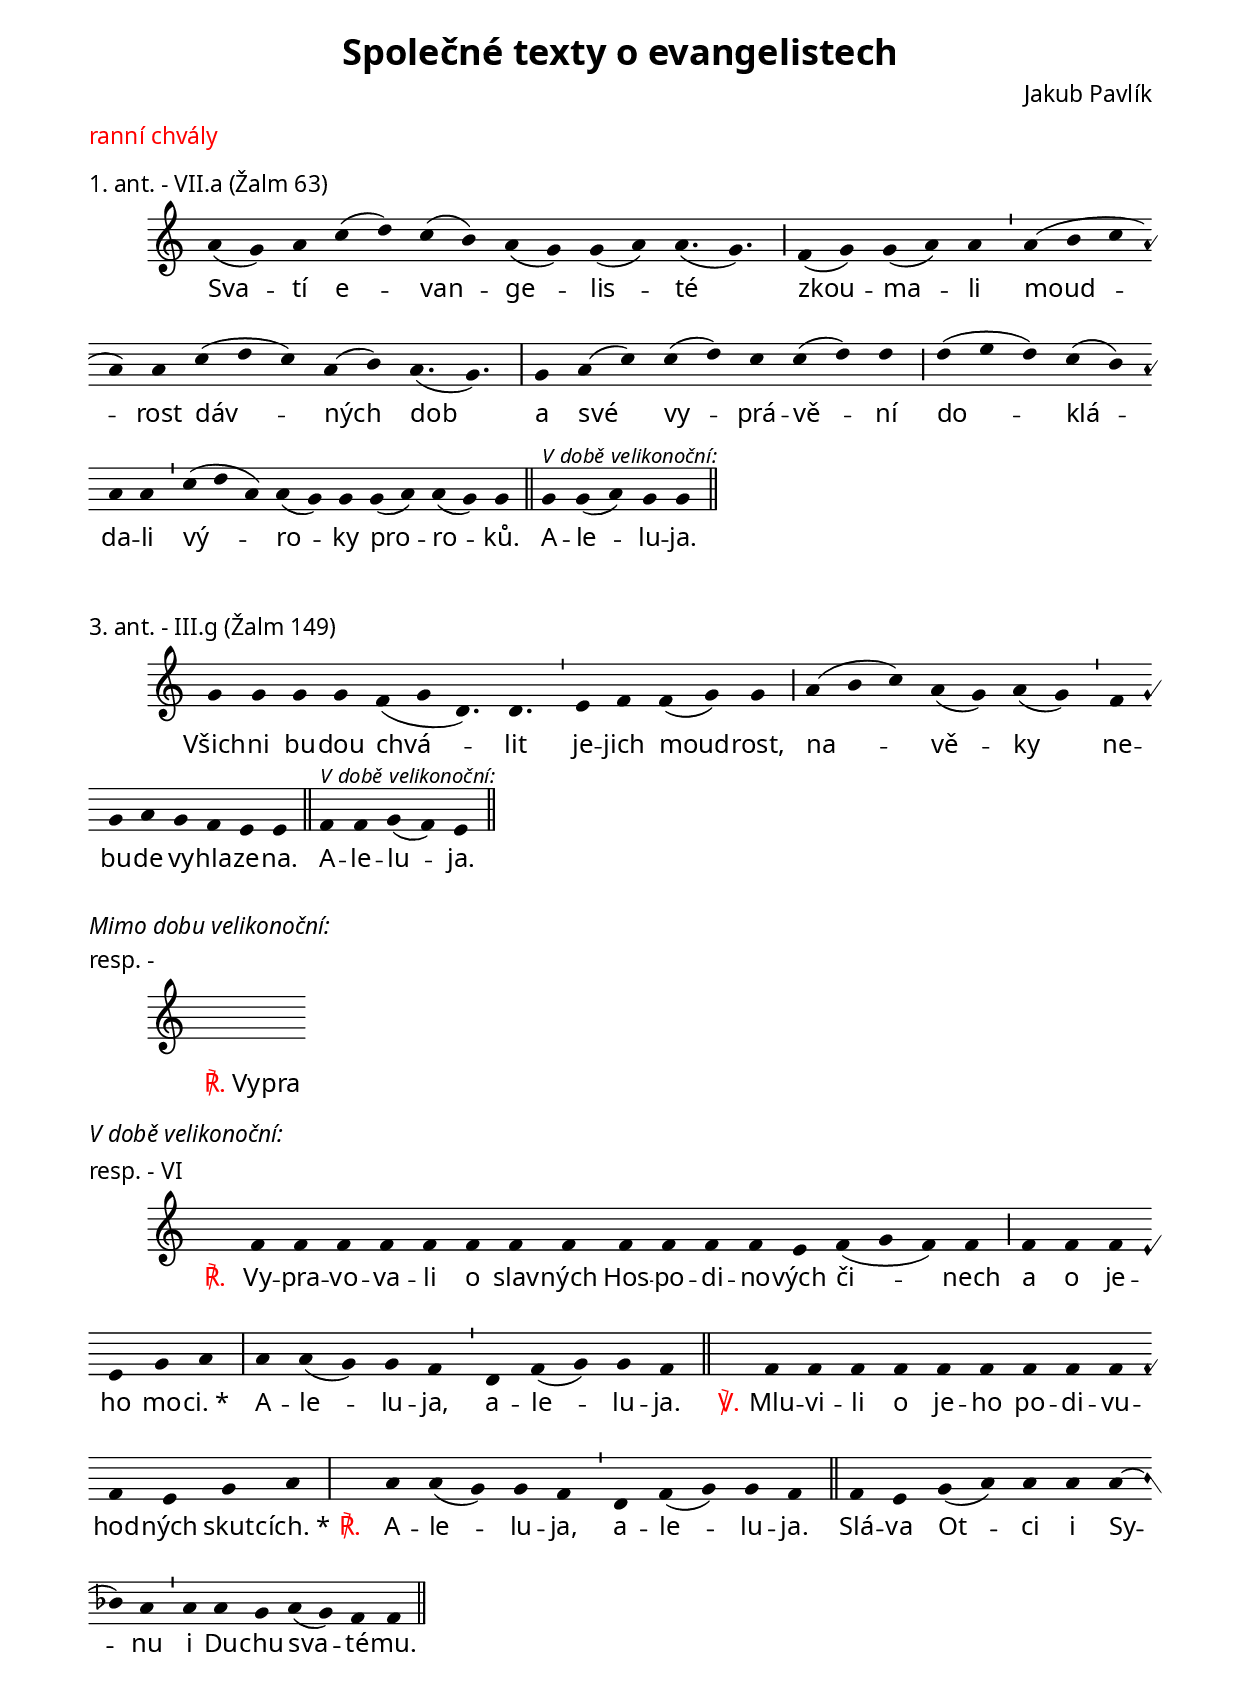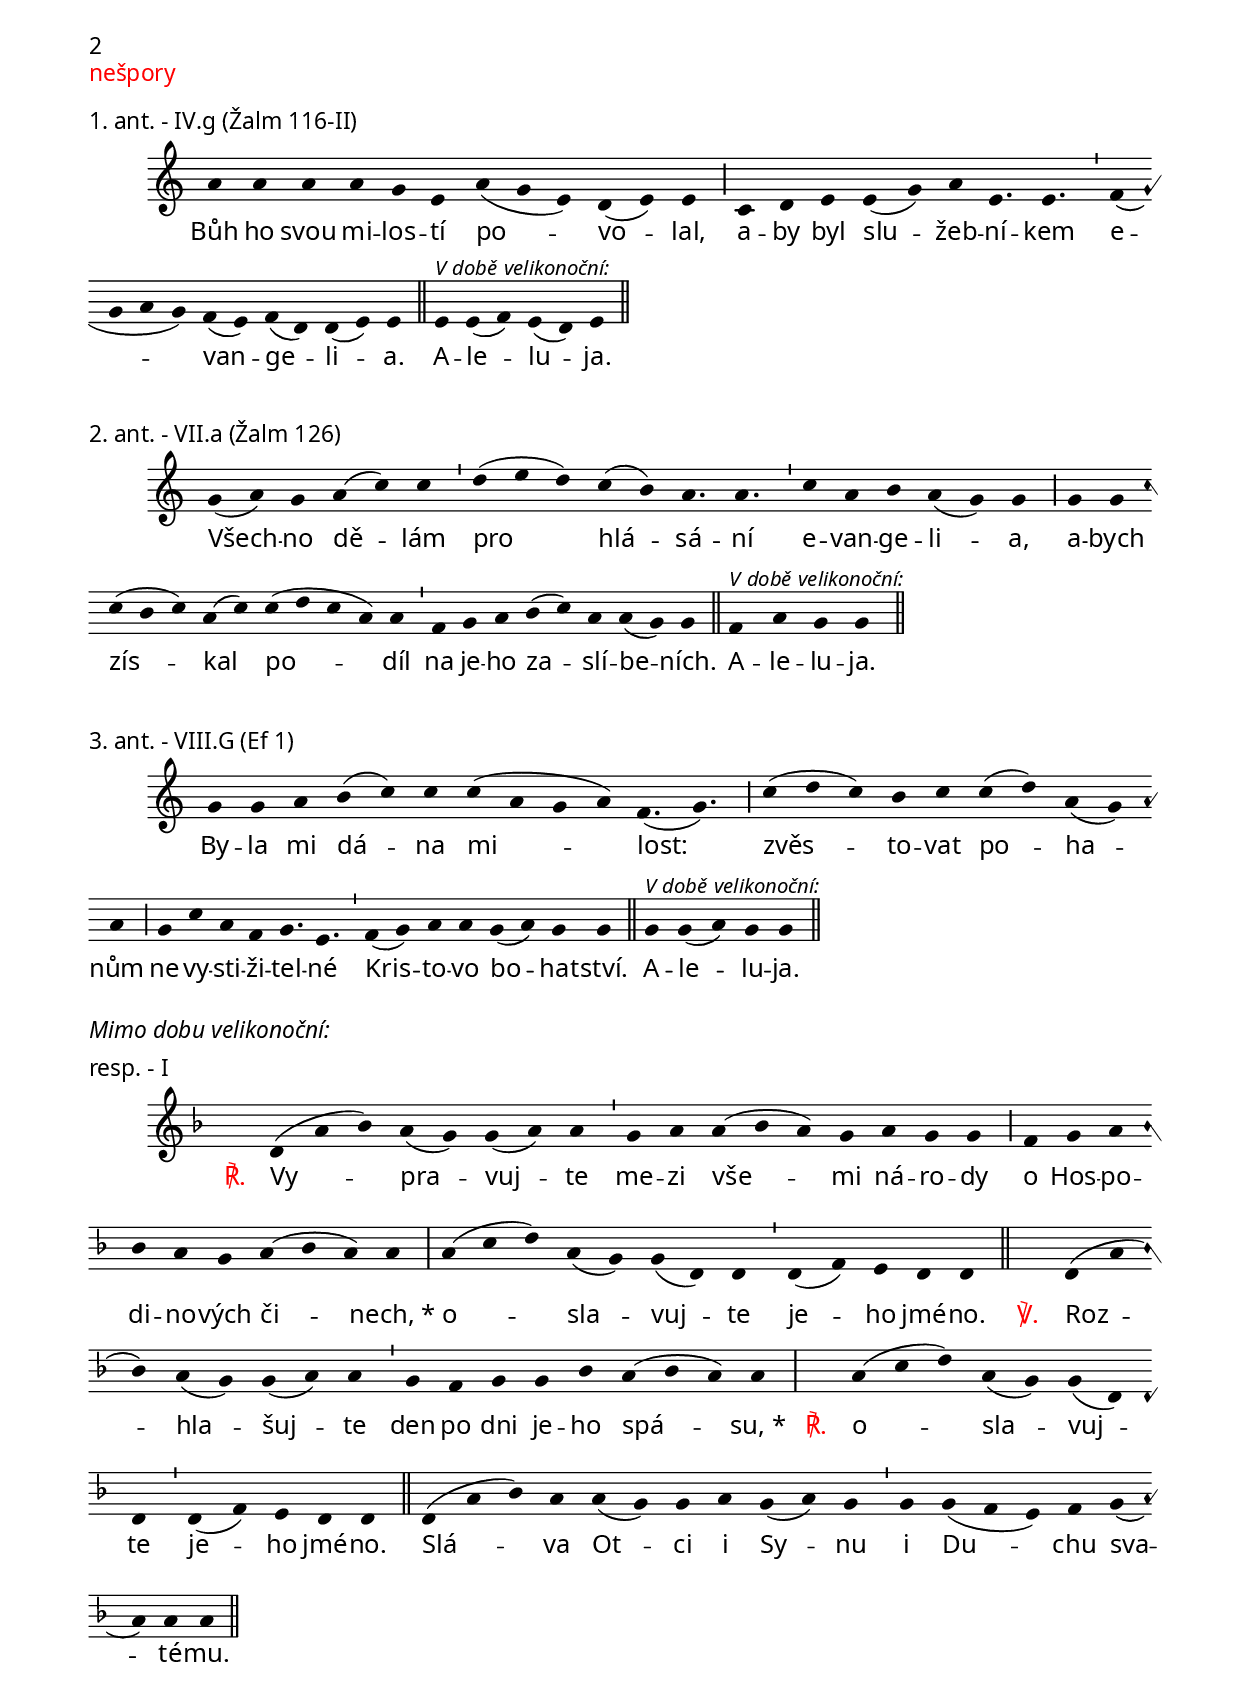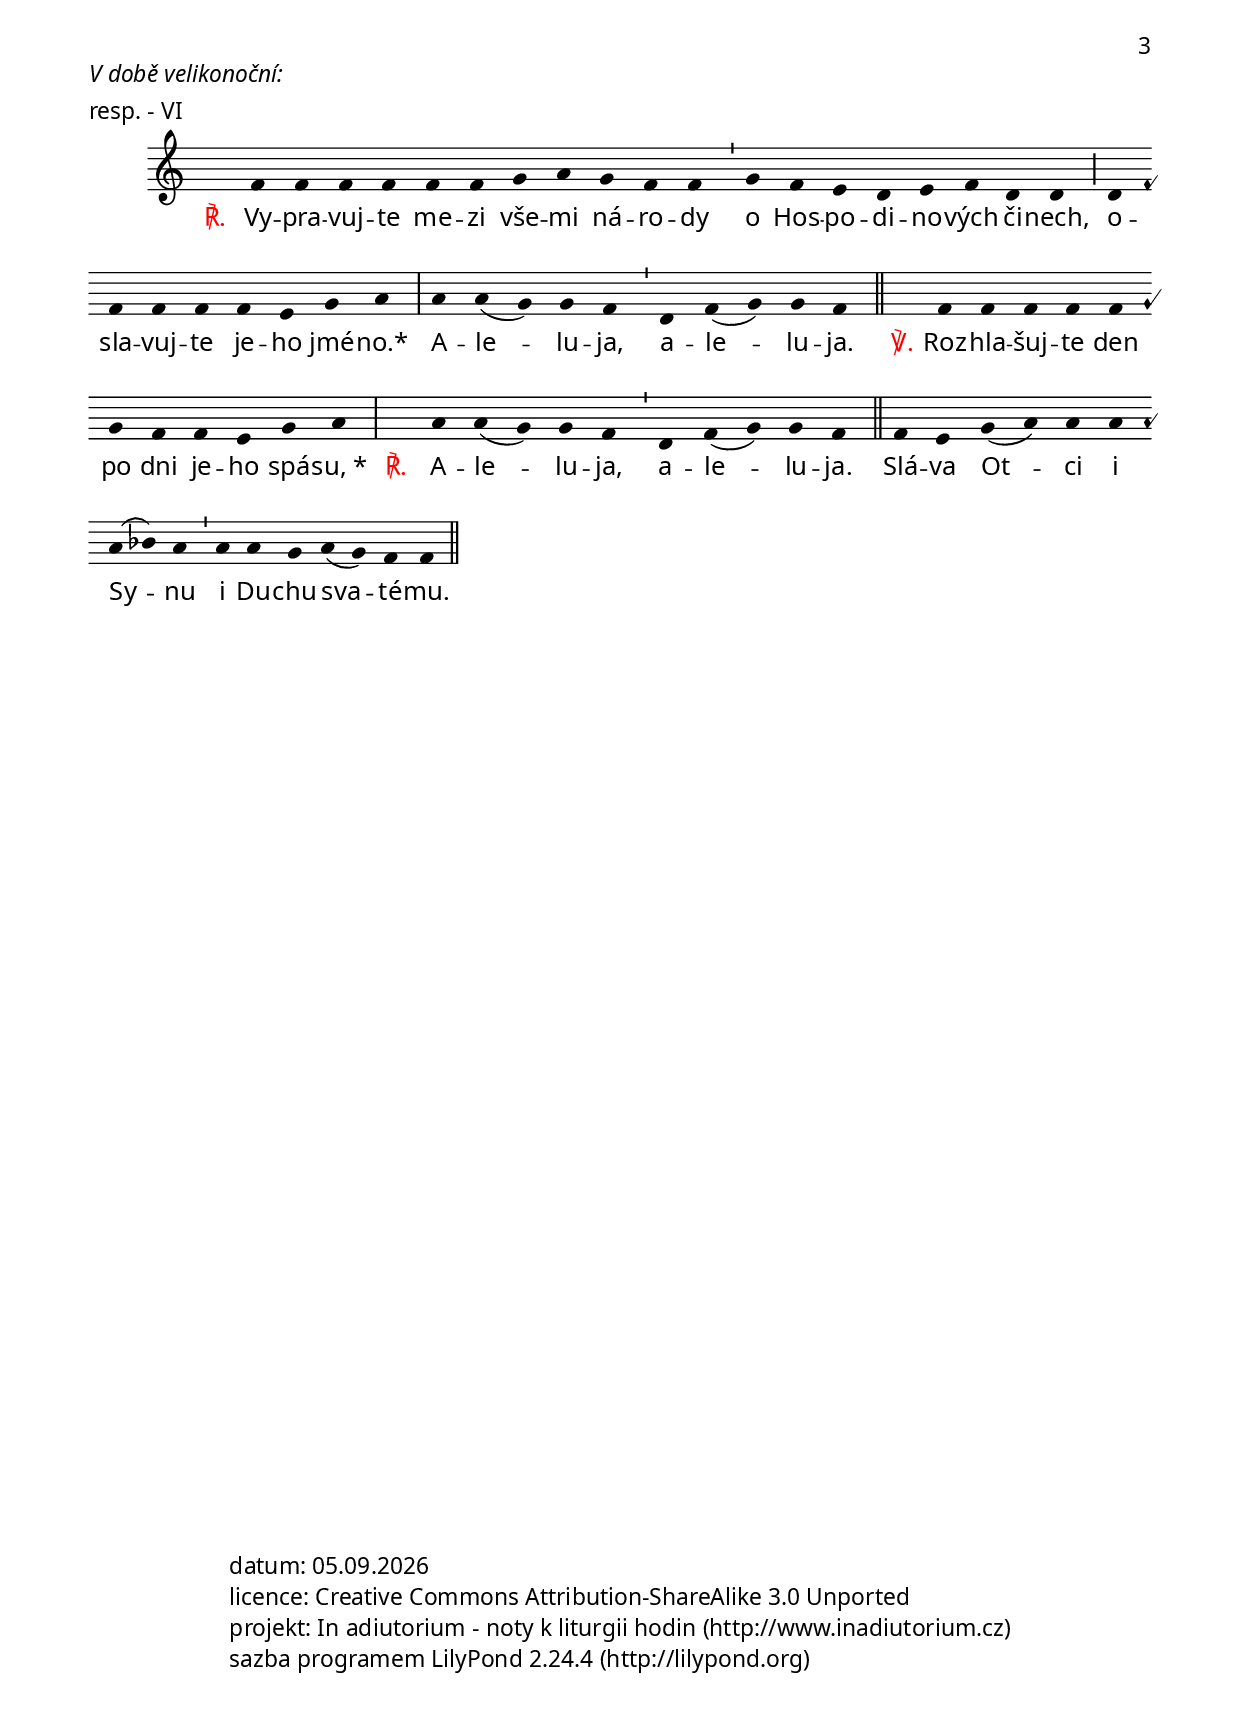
\version "2.15.37"

\header {
  title = "Společné texty o evangelistech"
  composer = "Jakub Pavlík"
}

\include "../spolecne.ly"
\include "../dilyresponsorii.ly"

\markup {\nadpisHodinka {"ranní chvály"}}

\score {
  \relative c'' {
    \choralniRezim
    a4( g) a c( d) c( b) a( g) g( a) a4.( g) \barMaior
    f4( g) g( a) a \barMin a( b c a) a c( d c) a( b) a4.( g) \barMax
    g4 a( c) c( d) c c( d) d \barMaior
    d( e d) c( b) a a \barMin c( d a) a( g) g g( a) a( g) g \barFinalis
    
    g^\markup\rubrVelikAleluja g( a) g g \barFinalis
  }
  \addlyrics {
    Sva -- tí e -- van -- ge -- lis -- té
    zkou -- ma -- li moud -- rost dáv -- ných dob
    a své vy -- prá -- vě -- ní
    do -- klá -- da -- li vý -- ro -- ky pro -- ro -- ků.
    
    A -- le -- lu -- ja.
  }
  \header {
    quid = "1. ant."
    modus = "VII"
    differentia = "a" 
    psalmus = "Žalm 63"
    id = ""
    piece = \markup {\sestavTitulek}
  }
}

\score {
  \relative c' {
    \choralniRezim
    
  }
  \addlyrics {
    Bůh nás hlá -- sá -- ním e -- van -- ge -- li -- a po -- vo -- lal k_to -- mu,
    a -- by -- chom u -- vě -- ři -- li v_prav -- du
    a do -- sáh -- li slá -- vy na -- še -- ho Pá -- na Je -- ží -- še Kris -- ta.
    
    A -- le -- lu -- ja.
  }
  \header {
    quid = "2. ant."
    modus = ""
    differentia = "" 
    psalmus = "Dan 3-III"
    id = ""
    piece = \markup {\sestavTitulek}
  }
}

\score {
  \relative c'' {
    \choralniRezim
    g4 g g g f( g d4.) d \barMin e4 f f( g) g \barMaior
    a( b c) a( g) a( g) \barMin f g a g f e e \barFinalis
    f^\markup\rubrVelikAleluja f g( f) e \barFinalis
  }
  \addlyrics {
    Všich -- ni bu -- dou chvá -- lit je -- jich moud -- rost,
    % tak -- že
    na -- vě -- ky ne -- bu -- de vy -- hla -- ze -- na.
    
    A -- le -- lu -- ja.
  }
  \header {
    quid = "3. ant."
    modus = "III"
    differentia = "g" 
    psalmus = "Žalm 149"
    id = ""
    piece = \markup {\sestavTitulek}
  }
}

\markup\italic{Mimo dobu velikonoční:}

\score {
  \relative c' {
    \choralniRezim
    
    % R
    \neviditelna a
    
    % V
    \neviditelna a
    
    % R
    \neviditelna a
    
    % Slava
  }
  \addlyrics {
    \Response Vy -- pra -- vo -- va -- li o slav -- ných
    Hos -- po -- di -- no -- vých či -- nech_*
    a o je -- ho mo -- ci.
    \Verse Mlu -- vi -- li o je -- ho po -- di -- vu -- hod -- ných
    skut - cích_*
    \Response a o je -- ho mo -- ci.
    \textRespDoxologie
  }
  \header {
    quid = "resp."
    modus = ""
    id = ""
    piece = \markup {\sestavTitulekResp}
  }
}

\markup\italic{V době velikonoční:}

\score {
  \relative c' {
    \choralniRezim
    
    % R
    \neviditelna f
    f4 f f f f f f f f f f f e f( g f) f \barMaior
    f f f e g a \barMax
    \respVIalelujaResponsum \barFinalis
    % V
    \neviditelna f
    f4 f f f f f f f f f e g a \barMax
    % R
    \neviditelna a
    \respVIalelujaResponsum \barFinalis
    % Slava
    \respVIalelujaDoxologie \barFinalis
  }
  \addlyrics {
    \Response Vy -- pra -- vo -- va -- li o slav -- ných
    Hos -- po -- di -- no -- vých či -- nech
    a o je -- ho mo -- ci._* \textRespAleluja
    \Verse Mlu -- vi -- li o je -- ho po -- di -- vu -- hod -- ných
    skut -- cích._*
    \Response \textRespAleluja
    \textRespDoxologie
  }
  \header {
    quid = "resp."
    modus = "VI"
    id = ""
    piece = \markup {\sestavTitulekResp}
  }
} 

\markup {\nadpisHodinka {"nešpory"}}

\score {
  \relative c'' {
    \choralniRezim
    a a a a g e a( g e) d( e) e \barMaior
    c d e e( g) a e4. e \barMin f4( g a g) f( e) f( d) d( e) e \barFinalis
    
    e^\markup\rubrVelikAleluja e( f) e( d) e \barFinalis
  }
  \addlyrics {
    Bůh ho svou mi -- los -- tí po -- vo -- lal,
    a -- by byl slu -- žeb -- ní -- kem e -- van -- ge -- li -- a.
    
    A -- le -- lu -- ja.
  }
  \header {
    quid = "1. ant."
    modus = "IV"
    differentia = "g" 
    psalmus = "Žalm 116-II"
    id = ""
    piece = \markup {\sestavTitulek}
  }
}

\score {
  \relative c'' {
    \choralniRezim
    g4( a) g a( c) c \barMin d( e d) c( b) a4. a \barMin c4 a b a( g) g \barMaior
    g g c( b c) a( c) c( d c a) a \barMin f g a b( c) a a( g) g \barFinalis
    
    f^\markup\rubrVelikAleluja a g g \barFinalis
  }
  \addlyrics {
    Všech -- no dě -- lám pro hlá -- sá -- ní e -- van -- ge -- li -- a,
    a -- bych zís -- kal po -- díl na je -- ho za -- slí -- be -- ních.
    
    A -- le -- lu -- ja.
  }
  \header {
    quid = "2. ant."
    modus = "VII"
    differentia = "a" 
    psalmus = "Žalm 126"
    id = ""
    piece = \markup {\sestavTitulek}
  }
}

\score {
  \relative c'' {
    \choralniRezim
    g g a b( c) c c( a g a) f4.( g) \barMaior
    c4( d c) b c c( d) a( g) a \barMaior
    g c a f g4. e \barMin f4( g) a a g( a) g g \barFinalis
    
    g^\markup\rubrVelikAleluja g( a) g g \barFinalis
  }
  \addlyrics {
    By -- la mi dá -- na mi -- lost:
    zvěs -- to -- vat po -- ha -- nům
    ne -- vy -- sti -- ži -- tel -- né Kris -- to -- vo bo -- hat -- ství.
    
    A -- le -- lu -- ja.
  }
  \header {
    quid = "3. ant."
    modus = "VIII"
    differentia = "G" 
    psalmus = "Ef 1"
    id = ""
    piece = \markup {\sestavTitulek}
  }
}

% Responsorium je z commune o apostolech

\markup\italic{Mimo dobu velikonoční:}

\score {
  \relative c' {
    \choralniRezim
    \key f \major
    % R
    \neviditelna d
    d4( a' bes) a( g) g( a) a \barMin
    g a a( bes a) g a g g \barMaior
    f g a bes a g a( bes a) a \barMax
    a( c d) a( g) g( d) d \barMin d( f) e d d \barFinalis
    % V
    \neviditelna a
    d( a' bes) a( g) g( a) a \barMin g f g g bes a( bes a) a \barMax
    % R
    \neviditelna a
    a( c d) a( g) g( d) d \barMin d( f) e d d \barFinalis
    % Slava
    d4( a' bes) a a( g) g a g( a) g \barMin g g( f e) f g( a) a a \barFinalis
  }
  \addlyrics {
    \Response Vy -- pra -- vuj -- te 
    me -- zi vše -- mi ná -- ro -- dy
    o Hos -- po -- di -- no -- vých či -- nech,_*
    o -- sla -- vuj -- te je -- ho jmé -- no.
    \Verse Roz -- hla -- šuj -- te den po dni je -- ho spá -- su,_*
    \Response o -- sla -- vuj -- te je -- ho jmé -- no.
    \textRespDoxologie
  }
  \header {
    quid = "resp."
    modus = "I"
    id = ""
    piece = \markup {\sestavTitulekResp}
  }
}

\markup\italic{V době velikonoční:}

\score {
  \relative c' {
    \choralniRezim
    
    % R
    \neviditelna f
    f f f f f f g a g f f \barMin 
    g f e d e f d d \barMaior
    d f f f f e g a \barMax
    \respVIalelujaResponsum \barFinalis
    % V
    \neviditelna f
    f f f f f g f f e g a \barMax
    % R
    \neviditelna a
    \respVIalelujaResponsum \barFinalis
    % Slava
    \respVIalelujaDoxologie \barFinalis
  }
  \addlyrics {
    \Response Vy -- pra -- vuj -- te me -- zi vše -- mi ná -- ro -- dy
    o Hos -- po -- di -- no -- vých či -- nech,
    o -- sla -- vuj -- te je -- ho jmé -- no.* \textRespAleluja
    \Verse Roz -- hla -- šuj -- te den po dni je -- ho spá -- su,_*
    \Response \textRespAleluja
    \textRespDoxologie
  }
  \header {
    quid = "resp."
    modus = "VI"
    id = ""
    piece = \markup {\sestavTitulekResp}
  }
} 